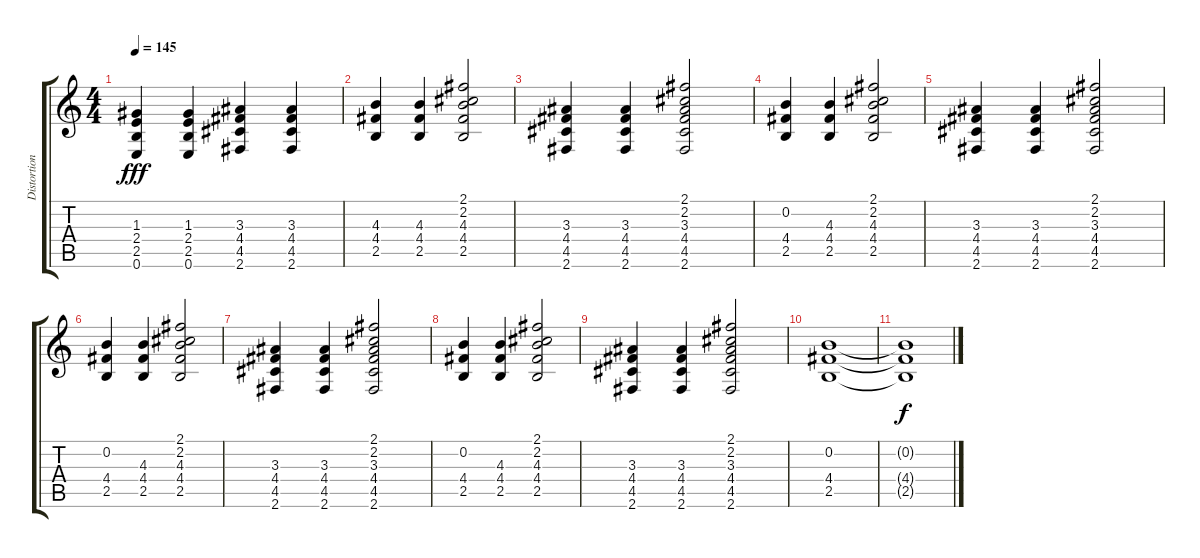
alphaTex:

\track ("Distortion Guitar" "Distortion") {instrument distortionguitar}
\staff {score tabs}
\tuning (E4 B3 G3 D3 A2 E2) {hide}
\ts (4 4)
\tempo 145
\clef g2
\ks c
(1.3 2.4 2.5 0.6).4{dy fff} (1.3 2.4 2.5 0.6).4 (3.3 4.4 4.5 2.6).4 (3.3 4.4 4.5 2.6).4 |
(4.3 4.4 2.5).4 (4.3 4.4 2.5).4 (2.1 2.2 4.3 4.4 2.5).2 |
(3.3 4.4 4.5 2.6).4 (3.3 4.4 4.5 2.6).4 (2.1 2.2 3.3 4.4 4.5 2.6).2 |
(0.2 4.4 2.5).4 (4.3 4.4 2.5).4 (2.1 2.2 4.3 4.4 2.5).2 |
(3.3 4.4 4.5 2.6).4 (3.3 4.4 4.5 2.6).4 (2.1 2.2 3.3 4.4 4.5 2.6).2 |
(0.2 4.4 2.5).4 (4.3 4.4 2.5).4 (2.1 2.2 4.3 4.4 2.5).2 |
(3.3 4.4 4.5 2.6).4 (3.3 4.4 4.5 2.6).4 (2.1 2.2 3.3 4.4 4.5 2.6).2 |
(0.2 4.4 2.5).4 (4.3 4.4 2.5).4 (2.1 2.2 4.3 4.4 2.5).2 |
(3.3 4.4 4.5 2.6).4 (3.3 4.4 4.5 2.6).4 (2.1 2.2 3.3 4.4 4.5 2.6).2 |
(0.2 4.4 2.5).1 |
(0.2{t} 4.4{t} 2.5{t}).1{dy f}
